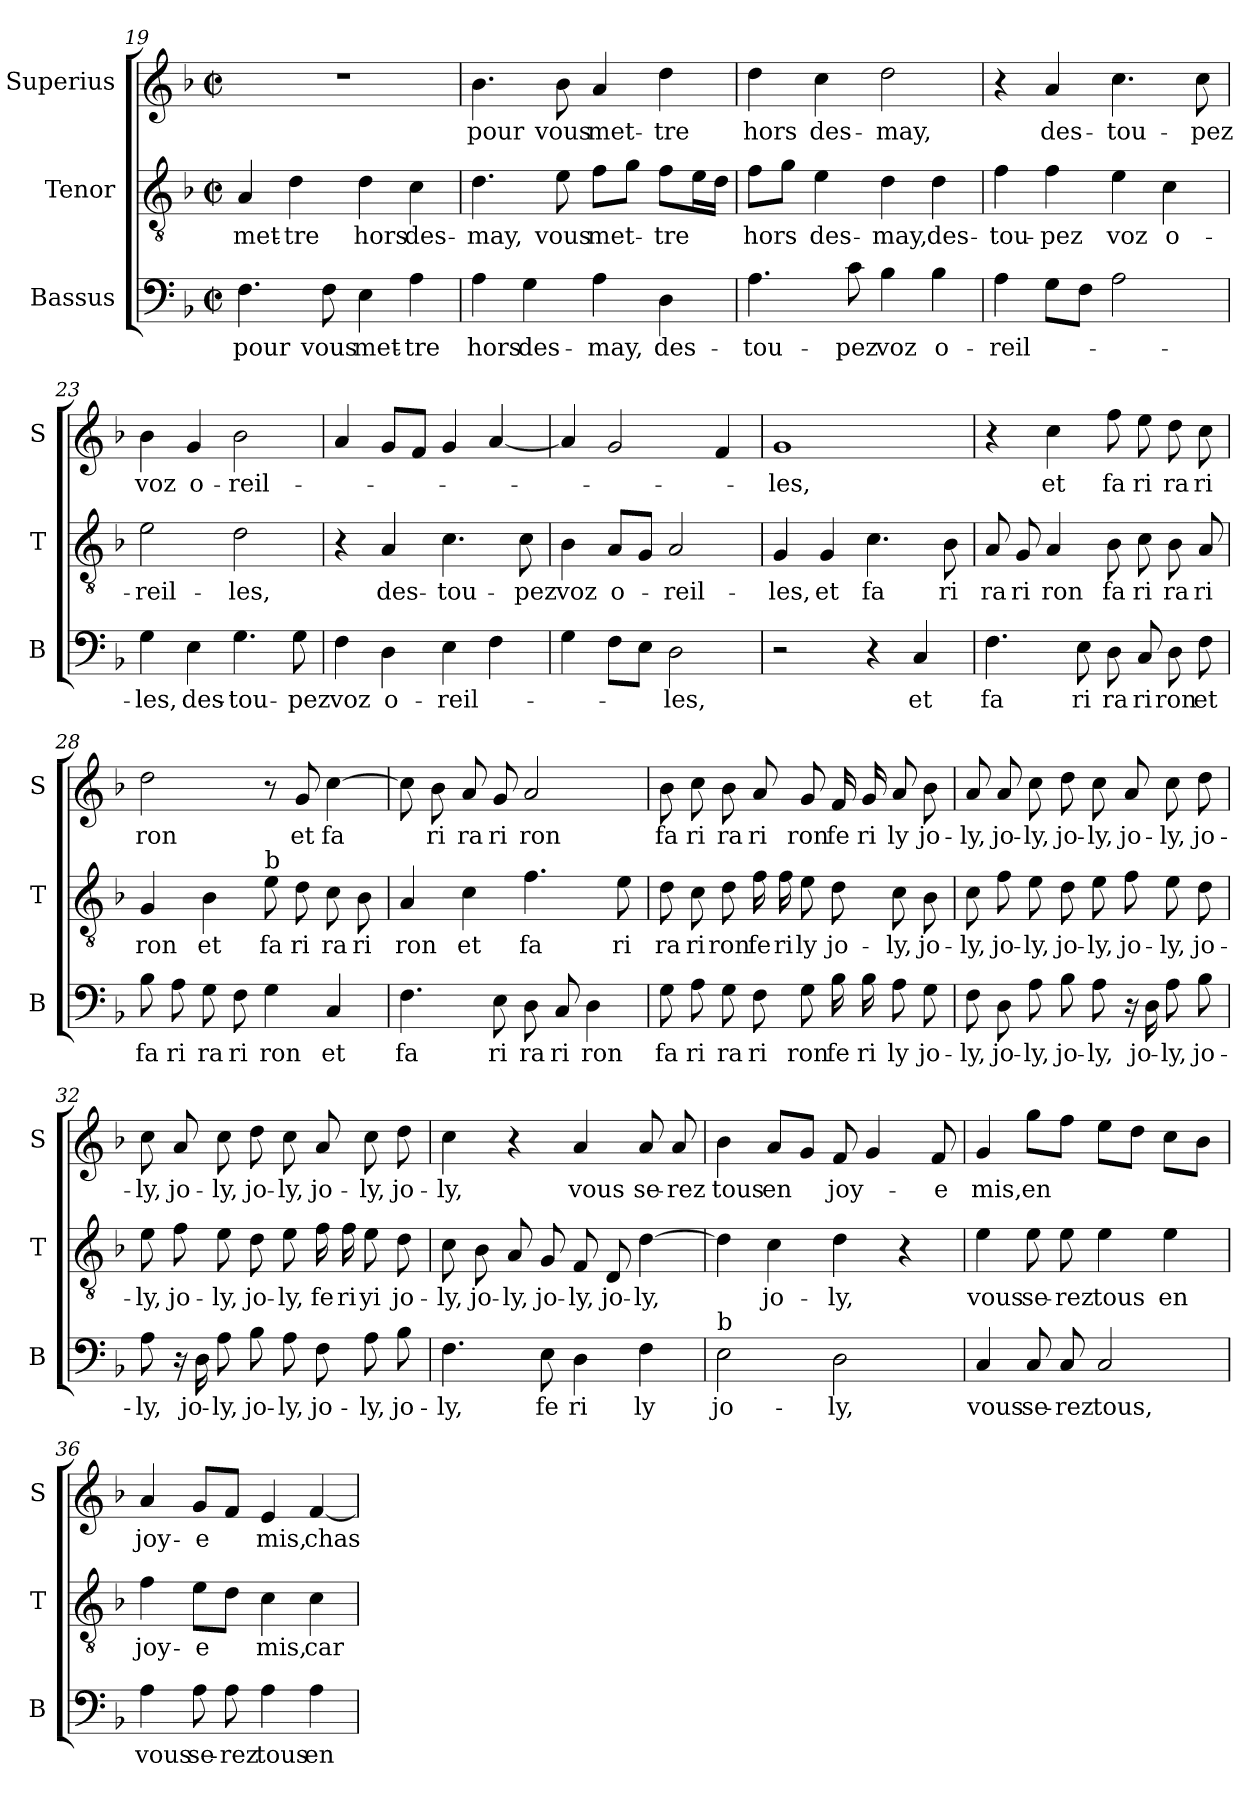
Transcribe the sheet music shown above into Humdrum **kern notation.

**kern	**text	**kern	**text	**kern	**text
*part3	*part3	*part2	*part2	*part1	*part1
*staff3	*staff3	*staff2	*staff2	*staff1	*staff1
*I"Bassus	*	*I"Tenor	*	*I"Superius	*
*I'B	*	*I'T	*	*I'S	*
*clefF4	*	*clefGv2	*	*clefG2	*
*k[b-]	*	*k[b-]	*	*k[b-]	*
*F:	*	*F:	*	*F:	*
*M2/2	*	*M2/2	*	*M2/2	*
*met(c|)	*	*met(c|)	*	*met(c|)	*
=19	=19	=19	=19	=19	=19
!	!LO:LY:b	!	!LO:LY:b	!	!
4.F\	pour	4A/	met-	1r	.
!	!	!	!LO:LY:b	!	!
.	.	4d\	-tre	.	.
!	!LO:LY:b	!	!	!	!
8F\	vous	.	.	.	.
!	!LO:LY:b	!	!LO:LY:b	!	!
4E\	met-	4d\	hors	.	.
!	!LO:LY:b	!	!LO:LY:b	!	!
4A\	-tre	4c\	des-	.	.
=20	=20	=20	=20	=20	=20
!	!LO:LY:b	!	!LO:LY:b	!	!LO:LY:b
4A\	hors	4.d\	-may,	4.b-\	pour
!	!LO:LY:b	!	!	!	!
4G\	des-	.	.	.	.
!	!	!	!LO:LY:b	!	!LO:LY:b
.	.	8e\	vous	8b-\	vous
!	!LO:LY:b	!	!LO:LY:b	!	!LO:LY:b
4A\	-may,	8f\L	met-	4a/	met-
.	.	8g\J	.	.	.
!	!LO:LY:b	!	!LO:LY:b	!	!LO:LY:b
4D\	des-	8f\L	-tre	4dd\	-tre
.	.	16e\L	.	.	.
.	.	16d\JJ	.	.	.
!!LO:LB:g=z
=21	=21	=21	=21	=21	=21
!	!LO:LY:b	!	!LO:LY:b	!	!LO:LY:b
4.A\	-tou-	8f\L	hors	4dd\	hors
.	.	8g\J	.	.	.
!	!	!	!LO:LY:b	!	!LO:LY:b
.	.	4e\	des-	4cc\	des-
!	!LO:LY:b	!	!	!	!
8c\	-pez	.	.	.	.
!	!LO:LY:b	!	!LO:LY:b	!	!LO:LY:b
4B-\	voz	4d\	-may,	2dd\	-may,
!	!LO:LY:b	!	!LO:LY:b	!	!
4B-\	o-	4d\	des-	.	.
=22	=22	=22	=22	=22	=22
!	!LO:LY:b	!	!LO:LY:b	!	!
4A\	-reil-	4f\	-tou-	4r	.
!	!	!	!LO:LY:b	!	!LO:LY:b
8G\L	.	4f\	-pez	4a/	des-
8F\J	.	.	.	.	.
!	!	!	!LO:LY:b	!	!LO:LY:b
2A\	.	4e\	voz	4.cc\	-tou-
!	!	!	!LO:LY:b	!	!
.	.	4c\	o-	.	.
!	!	!	!	!	!LO:LY:b
.	.	.	.	8cc\	-pez
=23	=23	=23	=23	=23	=23
!	!LO:LY:b	!	!LO:LY:b	!	!LO:LY:b
4G\	-les,	2e\	-reil-	4b-\	voz
!	!LO:LY:b	!	!	!	!LO:LY:b
4E\	des-	.	.	4g/	o-
!	!LO:LY:b	!	!LO:LY:b	!	!LO:LY:b
4.G\	-tou-	2d\	-les,	2b-\	-reil-
!	!LO:LY:b	!	!	!	!
8G\	-pez	.	.	.	.
=24	=24	=24	=24	=24	=24
!	!LO:LY:b	!	!	!	!
4F\	voz	4r	.	4a/	.
!	!LO:LY:b	!	!LO:LY:b	!	!
4D\	o-	4A/	des-	8g/L	.
.	.	.	.	8f/J	.
!	!LO:LY:b	!	!LO:LY:b	!	!
4E\	-reil-	4.c\	-tou-	4g/	.
4F\	.	.	.	[4a/	.
!	!	!	!LO:LY:b	!	!
.	.	8c\	-pez	.	.
!!LO:LB:g=z
=25	=25	=25	=25	=25	=25
!	!	!	!LO:LY:b	!	!
4G\	.	4B-\	voz	4a/]	.
!	!	!	!LO:LY:b	!	!
8F\L	.	8A/L	o-	2g/	.
8E\J	.	8G/J	.	.	.
!	!LO:LY:b	!	!LO:LY:b	!	!
2D\	-les,	2A/	-reil-	.	.
.	.	.	.	4f/	.
=26	=26	=26	=26	=26	=26
!	!	!	!LO:LY:b	!	!LO:LY:b
2r	.	4G/	-les,	1g	-les,
!	!	!	!LO:LY:b	!	!
.	.	4G/	et	.	.
!	!	!	!LO:LY:b	!	!
4r	.	4.c\	fa	.	.
!	!LO:LY:b	!	!	!	!
4C/	et	.	.	.	.
!	!	!	!LO:LY:b	!	!
.	.	8B-\	ri	.	.
=27	=27	=27	=27	=27	=27
!	!LO:LY:b	!	!LO:LY:b	!	!
4.F\	fa	8A/	ra	4r	.
!	!	!	!LO:LY:b	!	!
.	.	8G/	ri	.	.
!	!	!	!LO:LY:b	!	!LO:LY:b
.	.	4A/	ron	4cc\	et
!	!LO:LY:b	!	!	!	!
8E\	ri	.	.	.	.
!	!LO:LY:b	!	!LO:LY:b	!	!LO:LY:b
8D\	ra	8B-\	fa	8ff\	fa
!	!LO:LY:b	!	!LO:LY:b	!	!LO:LY:b
8C/	ri	8c\	ri	8ee\	ri
!	!LO:LY:b	!	!LO:LY:b	!	!LO:LY:b
8D\	ron	8B-\	ra	8dd\	ra
!	!LO:LY:b	!	!LO:LY:b	!	!LO:LY:b
8F\	et	8A/	ri	8cc\	ri
=28	=28	=28	=28	=28	=28
!	!LO:LY:b	!	!LO:LY:b	!	!LO:LY:b
8B-\	fa	4G/	ron	2dd\	ron
!	!LO:LY:b	!	!	!	!
8A\	ri	.	.	.	.
!	!LO:LY:b	!	!LO:LY:b	!	!
8G\	ra	4B-\	et	.	.
!	!LO:LY:b	!	!	!	!
8F\	ri	.	.	.	.
!	!	!LO:TX:a:t=b	!	!	!
!	!LO:LY:b	!	!LO:LY:b	!	!
4G\	ron	8e\	fa	8r	.
!	!	!	!LO:LY:b	!	!LO:LY:b
.	.	8d\	ri	8g/	et
!	!LO:LY:b	!	!LO:LY:b	!	!LO:LY:b
4C/	et	8c\	ra	[4cc\	fa
!	!	!	!LO:LY:b	!	!
.	.	8B-\	ri	.	.
!!LO:LB:g=z
=29	=29	=29	=29	=29	=29
!	!LO:LY:b	!	!LO:LY:b	!	!
4.F\	fa	4A/	ron	8cc\]	.
!	!	!	!	!	!LO:LY:b
.	.	.	.	8b-\	ri
!	!	!	!LO:LY:b	!	!LO:LY:b
.	.	4c\	et	8a/	ra
!	!LO:LY:b	!	!	!	!LO:LY:b
8E\	ri	.	.	8g/	ri
!	!LO:LY:b	!	!LO:LY:b	!	!LO:LY:b
8D\	ra	4.f\	fa	2a/	ron
!	!LO:LY:b	!	!	!	!
8C/	ri	.	.	.	.
!	!LO:LY:b	!	!	!	!
4D\	ron	.	.	.	.
!	!	!	!LO:LY:b	!	!
.	.	8e\	ri	.	.
=30	=30	=30	=30	=30	=30
!	!LO:LY:b	!	!LO:LY:b	!	!LO:LY:b
8G\	fa	8d\	ra	8b-\	fa
!	!LO:LY:b	!	!LO:LY:b	!	!LO:LY:b
8A\	ri	8c\	ri	8cc\	ri
!	!LO:LY:b	!	!LO:LY:b	!	!LO:LY:b
8G\	ra	8d\	ron	8b-\	ra
!	!LO:LY:b	!	!LO:LY:b	!	!LO:LY:b
8F\	ri	16f\	fe	8a/	ri
!	!	!	!LO:LY:b	!	!
.	.	16f\	ri	.	.
!	!LO:LY:b	!	!LO:LY:b	!	!LO:LY:b
8G\	ron	8e\	ly	8g/	ron
!	!LO:LY:b	!	!LO:LY:b	!	!LO:LY:b
16B-\	fe	8d\	jo-	16f/	fe
!	!LO:LY:b	!	!	!	!LO:LY:b
16B-\	ri	.	.	16g/	ri
!	!LO:LY:b	!	!LO:LY:b	!	!LO:LY:b
8A\	ly	8c\	-ly,	8a/	ly
!	!LO:LY:b	!	!LO:LY:b	!	!LO:LY:b
8G\	jo-	8B-\	jo-	8b-\	jo-
=31	=31	=31	=31	=31	=31
!	!LO:LY:b	!	!LO:LY:b	!	!LO:LY:b
8F\	-ly,	8c\	-ly,	8a/	-ly,
!	!LO:LY:b	!	!LO:LY:b	!	!LO:LY:b
8D\	jo-	8f\	jo-	8a/	jo-
!	!LO:LY:b	!	!LO:LY:b	!	!LO:LY:b
8A\	-ly,	8e\	-ly,	8cc\	-ly,
!	!LO:LY:b	!	!LO:LY:b	!	!LO:LY:b
8B-\	jo-	8d\	jo-	8dd\	jo-
!	!LO:LY:b	!	!LO:LY:b	!	!LO:LY:b
8A\	-ly,	8e\	-ly,	8cc\	-ly,
!	!	!	!LO:LY:b	!	!LO:LY:b
16r	.	8f\	jo-	8a/	jo-
!	!LO:LY:b	!	!	!	!
16D\	jo-	.	.	.	.
!	!LO:LY:b	!	!LO:LY:b	!	!LO:LY:b
8A\	-ly,	8e\	-ly,	8cc\	-ly,
!	!LO:LY:b	!	!LO:LY:b	!	!LO:LY:b
8B-\	jo-	8d\	jo-	8dd\	jo-
!!LO:LB:g=z
=32	=32	=32	=32	=32	=32
!	!LO:LY:b	!	!LO:LY:b	!	!LO:LY:b
8A\	-ly,	8e\	-ly,	8cc\	-ly,
!	!	!	!LO:LY:b	!	!LO:LY:b
16r	.	8f\	jo-	8a/	jo-
!	!LO:LY:b	!	!	!	!
16D\	jo-	.	.	.	.
!	!LO:LY:b	!	!LO:LY:b	!	!LO:LY:b
8A\	-ly,	8e\	-ly,	8cc\	-ly,
!	!LO:LY:b	!	!LO:LY:b	!	!LO:LY:b
8B-\	jo-	8d\	jo-	8dd\	jo-
!	!LO:LY:b	!	!LO:LY:b	!	!LO:LY:b
8A\	-ly,	8e\	-ly,	8cc\	-ly,
!	!LO:LY:b	!	!LO:LY:b	!	!LO:LY:b
8F\	jo-	16f\	fe	8a/	jo-
!	!	!	!LO:LY:b	!	!
.	.	16f\	ri	.	.
!	!LO:LY:b	!	!LO:LY:b	!	!LO:LY:b
8A\	-ly,	8e\	yi	8cc\	-ly,
!	!LO:LY:b	!	!LO:LY:b	!	!LO:LY:b
8B-\	jo-	8d\	jo-	8dd\	jo-
=33	=33	=33	=33	=33	=33
!	!LO:LY:b	!	!LO:LY:b	!	!LO:LY:b
4.F\	-ly,	8c\	-ly,	4cc\	-ly,
!	!	!	!LO:LY:b	!	!
.	.	8B-\	jo-	.	.
!	!	!	!LO:LY:b	!	!
.	.	8A/	-ly,	4r	.
!	!LO:LY:b	!	!LO:LY:b	!	!
8E\	fe	8G/	jo-	.	.
!	!LO:LY:b	!	!LO:LY:b	!	!LO:LY:b
4D\	ri	8F/	-ly,	4a/	vous
!	!	!	!LO:LY:b	!	!
.	.	8D/	jo-	.	.
!	!LO:LY:b	!	!LO:LY:b	!	!LO:LY:b
4F\	ly	[4d\	-ly,	8a/	se-
!	!	!	!	!	!LO:LY:b
.	.	.	.	8a/	-rez
=34	=34	=34	=34	=34	=34
!LO:TX:a:t=b	!	!	!	!	!
!	!LO:LY:b	!	!	!	!LO:LY:b
2E\	jo-	4d\]	.	4b-\	tous
!	!	!	!LO:LY:b	!	!LO:LY:b
.	.	4c\	jo-	8a/L	en
.	.	.	.	8g/J	.
!	!LO:LY:b	!	!LO:LY:b	!	!LO:LY:b
2D\	-ly,	4d\	-ly,	8f/	joy-
.	.	.	.	4g/	.
.	.	4r	.	.	.
!	!	!	!	!	!LO:LY:b
.	.	.	.	8f/	-e
!!LO:PB:g=z
=35	=35	=35	=35	=35	=35
!	!LO:LY:b	!	!LO:LY:b	!	!LO:LY:b
4C/	vous	4e\	vous	4g/	mis,
!	!LO:LY:b	!	!LO:LY:b	!	!LO:LY:b
8C/	se-	8e\	se-	8gg\L	en
!	!LO:LY:b	!	!LO:LY:b	!	!
8C/	-rez	8e\	-rez	8ff\J	.
!	!LO:LY:b	!	!LO:LY:b	!	!
2C/	tous,	4e\	tous	8ee\L	.
.	.	.	.	8dd\J	.
!	!	!	!LO:LY:b	!	!
.	.	4e\	en	8cc\L	.
.	.	.	.	8b-\J	.
=36	=36	=36	=36	=36	=36
!	!LO:LY:b	!	!LO:LY:b	!	!LO:LY:b
4A\	vous	4f\	joy-	4a/	joy-
!	!LO:LY:b	!	!LO:LY:b	!	!LO:LY:b
8A\	se-	8e\L	-e	8g/L	-e
!	!LO:LY:b	!	!	!	!
8A\	-rez	8d\J	.	8f/J	.
!	!LO:LY:b	!	!LO:LY:b	!	!LO:LY:b
4A\	tous	4c\	mis,	4e/	mis,
!	!LO:LY:b	!	!LO:LY:b	!	!LO:LY:b
4A\	en	4c\	car	[4f/	chas-
=	=	=	=	=	=
*-	*-	*-	*-	*-	*-
